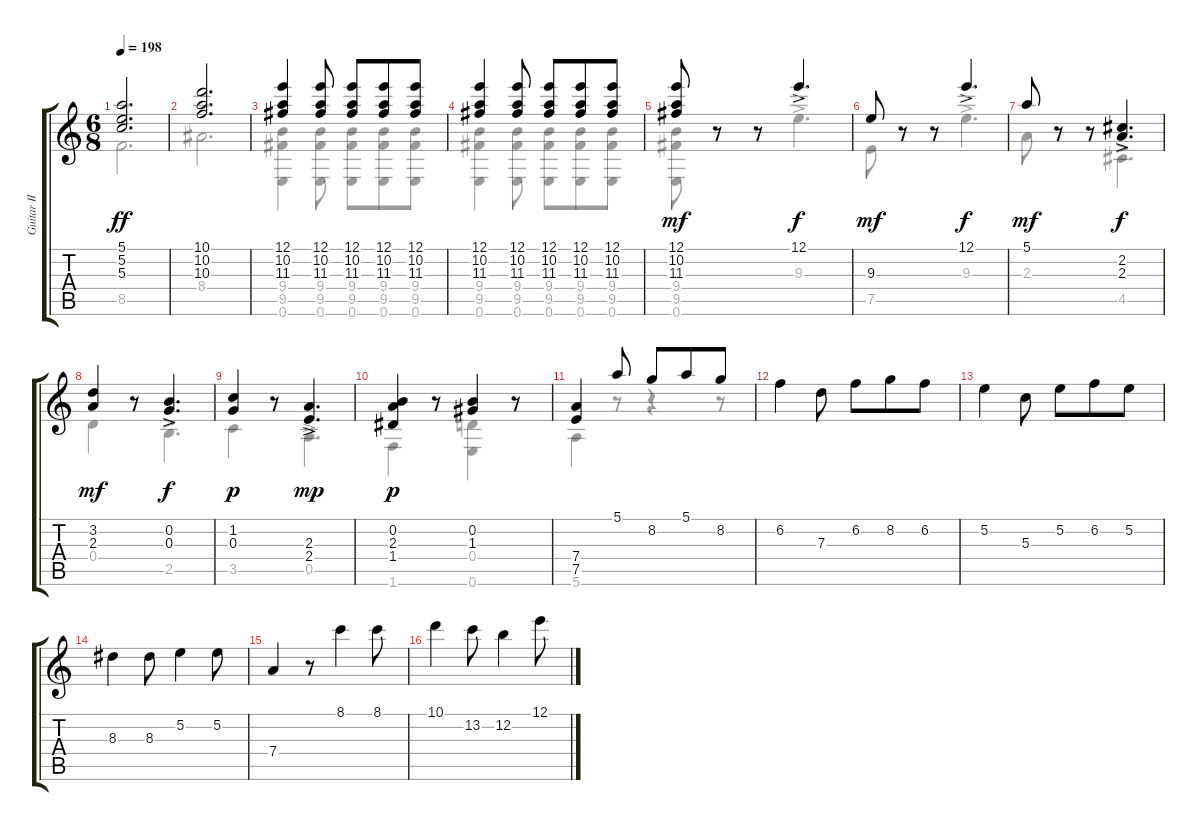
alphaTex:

\track ("Guitar II" "Guitar II") {instrument acousticguitarnylon}
\staff {score tabs}
\tuning (E4 B3 G3 D3 A2 E2) {hide}
\voice
\ts (6 8)
\tempo 198
\clef g2
\ks c
(5.1 5.2 5.3).2{d dy ff} |
(10.1 10.2 10.3).2{d} |
(12.1 10.2 11.3).4 (12.1 10.2 11.3).8 (12.1 10.2 11.3).8 (12.1 10.2 11.3).8 (12.1 10.2 11.3).8 |
(12.1 10.2 11.3).4 (12.1 10.2 11.3).8 (12.1 10.2 11.3).8 (12.1 10.2 11.3).8 (12.1 10.2 11.3).8 |
(12.1 10.2 11.3).8{dy mf} r.8 r.8 12.1{ac}.4{d dy f} |
9.3.8{dy mf} r.8 r.8 12.1{ac}.4{d dy f} |
5.1.8{dy mf} r.8 r.8 (2.2{ac} 2.3{ac}).4{d dy f} |
(3.2 2.3).4{dy mf} r.8 (0.2{ac} 0.3{ac}).4{d dy f} |
(1.2 0.3).4{dy p} r.8 (2.3{ac} 2.4{ac}).4{d dy mp} |
(0.2 2.3 1.4).4{dy p} r.8 (0.2 1.3).4 r.8 |
(7.4 7.5).4 5.1.8 8.2.8 5.1.8 8.2.8 |
6.2.4 7.3.8 6.2.8 8.2.8 6.2.8 |
5.2.4 5.3.8 5.2.8 6.2.8 5.2.8 |
8.3.4 8.3.8 5.2.4 5.2.8 |
7.4.4 r.8 8.1.4 8.1.8 |
10.1.4 13.2.8 12.2.4 12.1.8
\voice
\clef g2
\ottava regular
\simile none
\ks c
8.5.2{d dy ff} |
8.4.2{d} |
(9.4 9.5 0.6).4 (9.4 9.5 0.6).8 (9.4 9.5 0.6).8 (9.4 9.5 0.6).8 (9.4 9.5 0.6).8 |
(9.4 9.5 0.6).4 (9.4 9.5 0.6).8 (9.4 9.5 0.6).8 (9.4 9.5 0.6).8 (9.4 9.5 0.6).8 |
(9.4 9.5 0.6).8{dy mf} r.8 r.8 9.3{ac}.4{d dy f} |
7.5.8{dy mf} r.8 r.8 9.3{ac}.4{d dy f} |
2.3.8{dy mf} r.8 r.8 4.5{ac}.4{d dy f} |
0.4.4{dy mf} r.8 2.5{ac}.4{d dy f} |
3.5.4{dy p} r.8 0.5{ac}.4{d dy mp} |
1.6.4{dy p} r.8 (0.4 0.6).4 r.8 |
5.6.4 r.8 r.4 r.8 |
|
|
|
|
